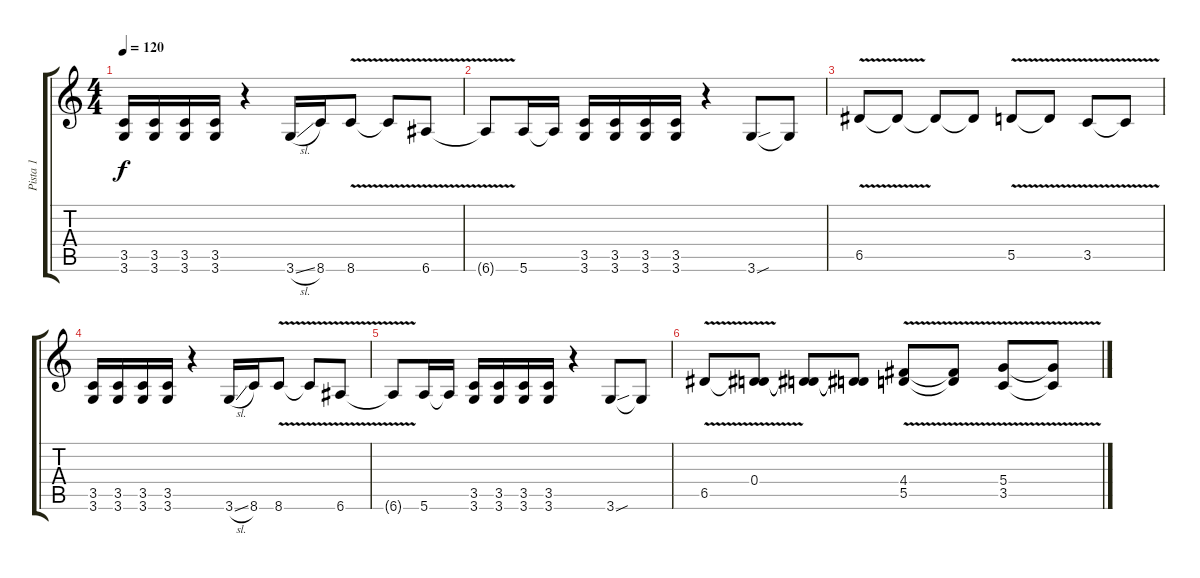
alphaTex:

\track ("Pista 1" "Pista 1") {instrument overdrivenguitar}
\staff {score tabs}
\tuning (E4 B3 G3 D3 A2 E2) {hide}
\ts (4 4)
\tempo 120
\clef g2
\ks c
(3.5 3.6).16{dy f} (3.5 3.6).16 (3.5 3.6).16 (3.5 3.6).16 r.4 3.6{sl}.16 8.6.16 8.6{v}.8 8.6{t}.8 6.6{v}.8 |
6.6{t}.8 5.6.16 5.6{t}.16 (3.5 3.6).16 (3.5 3.6).16 (3.5 3.6).16 (3.5 3.6).16 r.4 3.6{sou}.8 3.6{t}.8 |
6.5{v}.8 6.5{t}.8 6.5{t}.8 6.5{t}.8 5.5{v}.8 5.5{t}.8 3.5{v}.8 3.5{t}.8 |
(3.5 3.6).16 (3.5 3.6).16 (3.5 3.6).16 (3.5 3.6).16 r.4 3.6{sl}.16 8.6.16 8.6{v}.8 8.6{t}.8 6.6{v}.8 |
6.6{t}.8 5.6.16 5.6{t}.16 (3.5 3.6).16 (3.5 3.6).16 (3.5 3.6).16 (3.5 3.6).16 r.4 3.6{sou}.8 3.6{t}.8 |
6.5{v}.8 (0.4 6.5{t}).8 (0.4{t} 6.5{t}).8 (0.4{t} 6.5{t}).8 (4.4 5.5{v}).8 (4.4{t} 5.5{t}).8 (5.4 3.5{v}).8 (5.4{t} 3.5{t}).8
